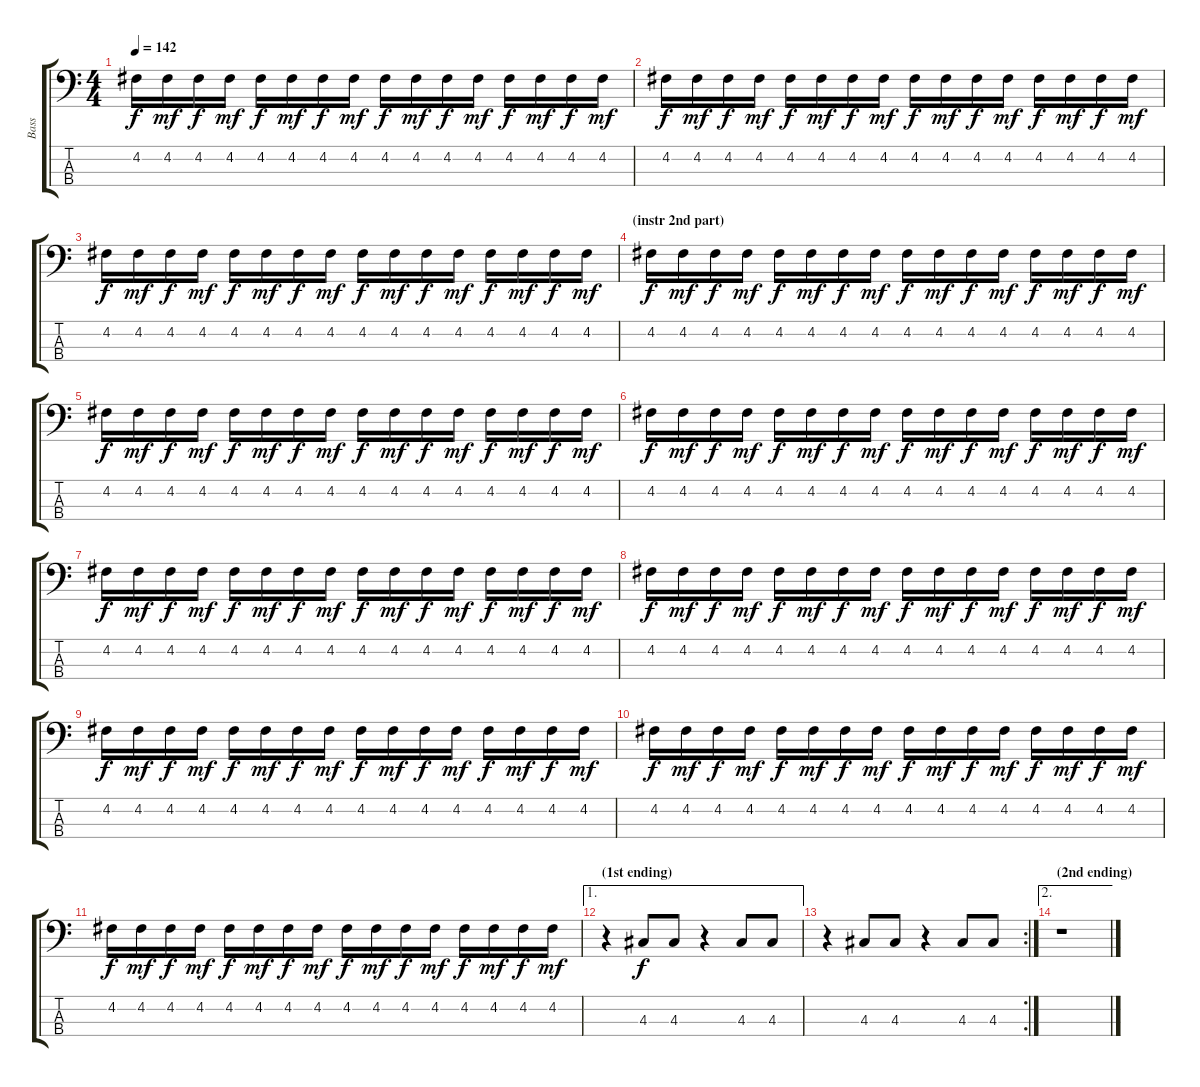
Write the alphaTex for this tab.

\track ("Bass" "Bass") {instrument electricbasspick}
\staff {score tabs}
\tuning (G2 D2 A1 E1) {hide}
\ts (4 4)
\tempo 142
\clef f4
\ks c
4.2.16{dy f} 4.2.16{dy mf} 4.2.16{dy f} 4.2.16{dy mf} 4.2.16{dy f} 4.2.16{dy mf} 4.2.16{dy f} 4.2.16{dy mf} 4.2.16{dy f} 4.2.16{dy mf} 4.2.16{dy f} 4.2.16{dy mf} 4.2.16{dy f} 4.2.16{dy mf} 4.2.16{dy f} 4.2.16{dy mf} |
4.2.16{dy f} 4.2.16{dy mf} 4.2.16{dy f} 4.2.16{dy mf} 4.2.16{dy f} 4.2.16{dy mf} 4.2.16{dy f} 4.2.16{dy mf} 4.2.16{dy f} 4.2.16{dy mf} 4.2.16{dy f} 4.2.16{dy mf} 4.2.16{dy f} 4.2.16{dy mf} 4.2.16{dy f} 4.2.16{dy mf} |
4.2.16{dy f} 4.2.16{dy mf} 4.2.16{dy f} 4.2.16{dy mf} 4.2.16{dy f} 4.2.16{dy mf} 4.2.16{dy f} 4.2.16{dy mf} 4.2.16{dy f} 4.2.16{dy mf} 4.2.16{dy f} 4.2.16{dy mf} 4.2.16{dy f} 4.2.16{dy mf} 4.2.16{dy f} 4.2.16{dy mf} |
\section ("" "(instr 2nd part)")
4.2.16{dy f} 4.2.16{dy mf} 4.2.16{dy f} 4.2.16{dy mf} 4.2.16{dy f} 4.2.16{dy mf} 4.2.16{dy f} 4.2.16{dy mf} 4.2.16{dy f} 4.2.16{dy mf} 4.2.16{dy f} 4.2.16{dy mf} 4.2.16{dy f} 4.2.16{dy mf} 4.2.16{dy f} 4.2.16{dy mf} |
4.2.16{dy f} 4.2.16{dy mf} 4.2.16{dy f} 4.2.16{dy mf} 4.2.16{dy f} 4.2.16{dy mf} 4.2.16{dy f} 4.2.16{dy mf} 4.2.16{dy f} 4.2.16{dy mf} 4.2.16{dy f} 4.2.16{dy mf} 4.2.16{dy f} 4.2.16{dy mf} 4.2.16{dy f} 4.2.16{dy mf} |
4.2.16{dy f} 4.2.16{dy mf} 4.2.16{dy f} 4.2.16{dy mf} 4.2.16{dy f} 4.2.16{dy mf} 4.2.16{dy f} 4.2.16{dy mf} 4.2.16{dy f} 4.2.16{dy mf} 4.2.16{dy f} 4.2.16{dy mf} 4.2.16{dy f} 4.2.16{dy mf} 4.2.16{dy f} 4.2.16{dy mf} |
4.2.16{dy f} 4.2.16{dy mf} 4.2.16{dy f} 4.2.16{dy mf} 4.2.16{dy f} 4.2.16{dy mf} 4.2.16{dy f} 4.2.16{dy mf} 4.2.16{dy f} 4.2.16{dy mf} 4.2.16{dy f} 4.2.16{dy mf} 4.2.16{dy f} 4.2.16{dy mf} 4.2.16{dy f} 4.2.16{dy mf} |
4.2.16{dy f} 4.2.16{dy mf} 4.2.16{dy f} 4.2.16{dy mf} 4.2.16{dy f} 4.2.16{dy mf} 4.2.16{dy f} 4.2.16{dy mf} 4.2.16{dy f} 4.2.16{dy mf} 4.2.16{dy f} 4.2.16{dy mf} 4.2.16{dy f} 4.2.16{dy mf} 4.2.16{dy f} 4.2.16{dy mf} |
4.2.16{dy f} 4.2.16{dy mf} 4.2.16{dy f} 4.2.16{dy mf} 4.2.16{dy f} 4.2.16{dy mf} 4.2.16{dy f} 4.2.16{dy mf} 4.2.16{dy f} 4.2.16{dy mf} 4.2.16{dy f} 4.2.16{dy mf} 4.2.16{dy f} 4.2.16{dy mf} 4.2.16{dy f} 4.2.16{dy mf} |
4.2.16{dy f} 4.2.16{dy mf} 4.2.16{dy f} 4.2.16{dy mf} 4.2.16{dy f} 4.2.16{dy mf} 4.2.16{dy f} 4.2.16{dy mf} 4.2.16{dy f} 4.2.16{dy mf} 4.2.16{dy f} 4.2.16{dy mf} 4.2.16{dy f} 4.2.16{dy mf} 4.2.16{dy f} 4.2.16{dy mf} |
4.2.16{dy f} 4.2.16{dy mf} 4.2.16{dy f} 4.2.16{dy mf} 4.2.16{dy f} 4.2.16{dy mf} 4.2.16{dy f} 4.2.16{dy mf} 4.2.16{dy f} 4.2.16{dy mf} 4.2.16{dy f} 4.2.16{dy mf} 4.2.16{dy f} 4.2.16{dy mf} 4.2.16{dy f} 4.2.16{dy mf} |
\ae 1
\section ("" "(1st ending)")
r.4 4.3.8{dy f} 4.3.8 r.4 4.3.8 4.3.8 |
\rc 2
r.4 4.3.8 4.3.8 r.4 4.3.8 4.3.8 |
\ae 2
\section ("" "(2nd ending)")
r.1
